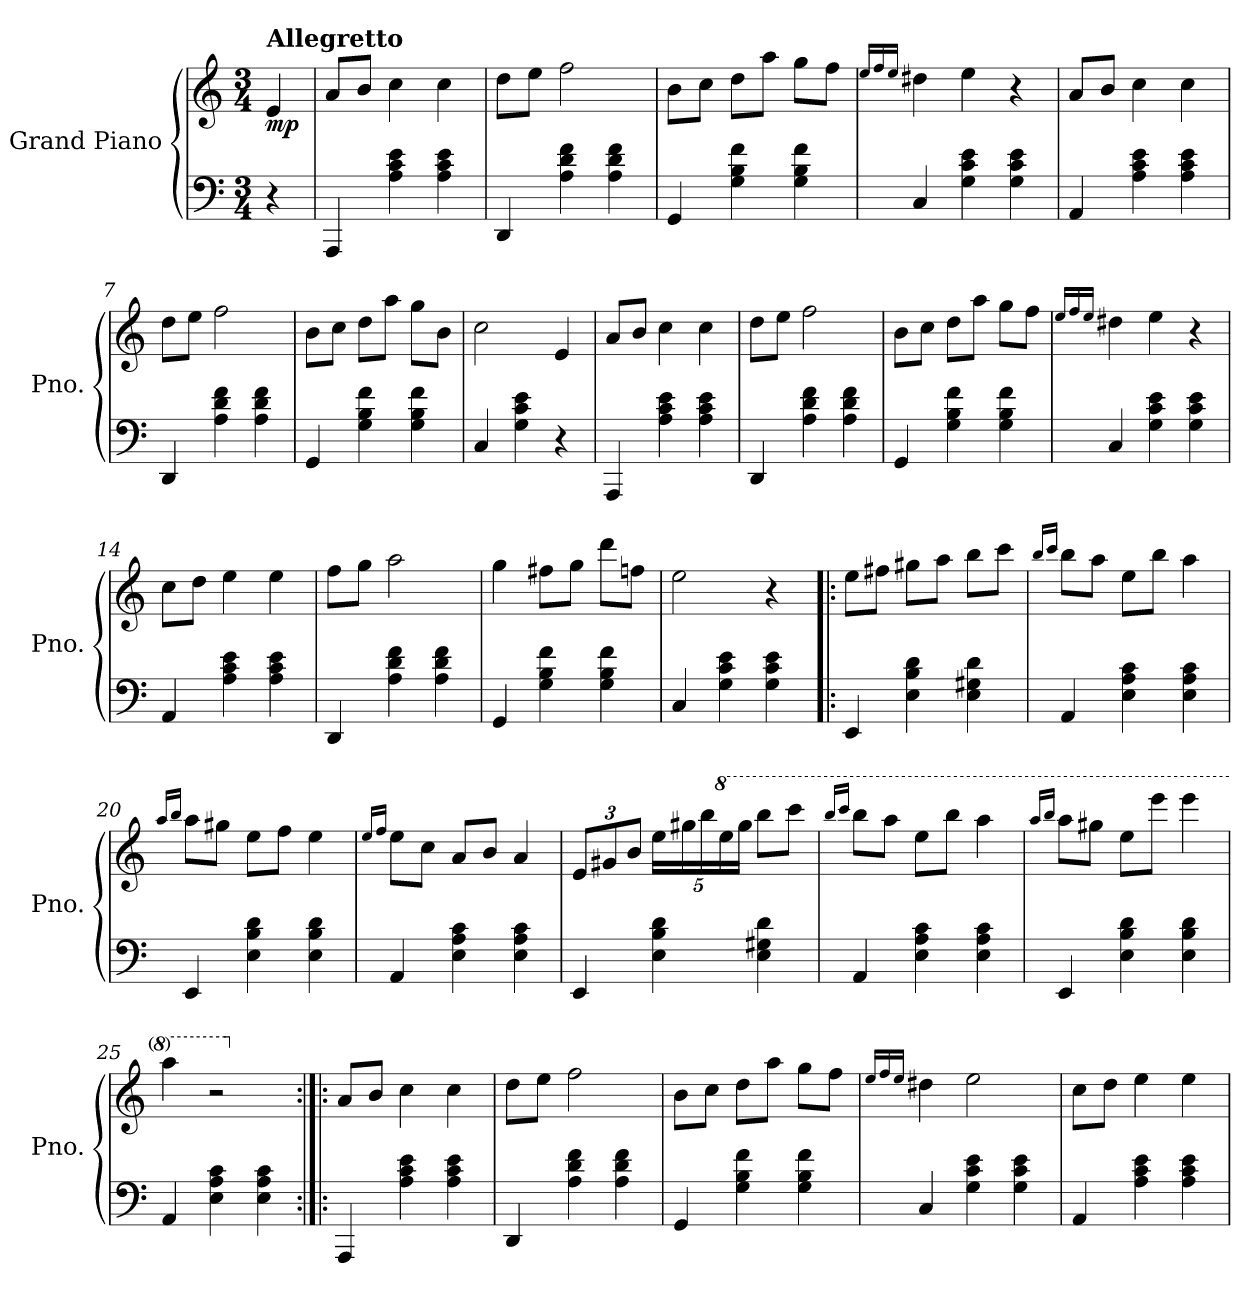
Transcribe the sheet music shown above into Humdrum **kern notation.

**kern	**kern	**dynam
*part1	*part1	*part1
*staff2	*staff1	*staff1/2
*I"Grand Piano	*	*
*I'Pno.	*	*
*clefF4	*clefG2	*
*k[]	*k[]	*
*M3/4	*M3/4	*
=1	=1	=1
!	!LO:TX:a:B:t=Allegretto	!
!	!	!LO:DY:b
4r	4e/	mp
=2	=2	=2
4AAA/	8a/L	.
.	8b/J	.
4A\ 4c\ 4e\	4cc\	.
4A\ 4c\ 4e\	4cc\	.
=3	=3	=3
4DD/	8dd\L	.
.	8ee\J	.
4A\ 4d\ 4f\	2ff\	.
4A\ 4d\ 4f\	.	.
=4	=4	=4
4GG/	8b\L	.
.	8cc\J	.
4G\ 4B\ 4f\	8dd\L	.
.	8aa\J	.
4G\ 4B\ 4f\	8gg\L	.
.	8ff\J	.
=5	=5	=5
.	16qee/LL	.
.	16qff/	.
.	16qee/JJ	.
4C/	4dd#X\	.
4G\ 4c\ 4e\	4ee\	.
4G\ 4c\ 4e\	4r	.
!!LO:LB:g=z
=6	=6	=6
4AA/	8a/L	.
.	8b/J	.
4A\ 4c\ 4e\	4cc\	.
4A\ 4c\ 4e\	4cc\	.
=7	=7	=7
4DD/	8dd\L	.
.	8ee\J	.
4A\ 4d\ 4f\	2ff\	.
4A\ 4d\ 4f\	.	.
=8	=8	=8
4GG/	8b\L	.
.	8cc\J	.
4G\ 4B\ 4f\	8dd\L	.
.	8aa\J	.
4G\ 4B\ 4f\	8gg\L	.
.	8b\J	.
=9	=9	=9
4C/	2cc\	.
4G\ 4c\ 4e\	.	.
4r	4e/	.
=10	=10	=10
4AAA/	8a/L	.
.	8b/J	.
4A\ 4c\ 4e\	4cc\	.
4A\ 4c\ 4e\	4cc\	.
!!LO:LB:g=z
=11	=11	=11
4DD/	8dd\L	.
.	8ee\J	.
4A\ 4d\ 4f\	2ff\	.
4A\ 4d\ 4f\	.	.
=12	=12	=12
4GG/	8b\L	.
.	8cc\J	.
4G\ 4B\ 4f\	8dd\L	.
.	8aa\J	.
4G\ 4B\ 4f\	8gg\L	.
.	8ff\J	.
=13	=13	=13
.	16qee/LL	.
.	16qff/	.
.	16qee/JJ	.
4C/	4dd#X\	.
4G\ 4c\ 4e\	4ee\	.
4G\ 4c\ 4e\	4r	.
=14	=14	=14
4AA/	8cc\L	.
.	8dd\J	.
4A\ 4c\ 4e\	4ee\	.
4A\ 4c\ 4e\	4ee\	.
=15	=15	=15
4DD/	8ff\L	.
.	8gg\J	.
4A\ 4d\ 4f\	2aa\	.
4A\ 4d\ 4f\	.	.
!!LO:LB:g=z
=16	=16	=16
4GG/	4gg\	.
4G\ 4B\ 4f\	8ff#X\L	.
.	8gg\J	.
4G\ 4B\ 4f\	8ddd\L	.
.	8ffn\J	.
=17	=17	=17
4C/	2ee\	.
4G\ 4c\ 4e\	.	.
4G\ 4c\ 4e\	4r	.
=18!|:	=18!|:	=18!|:
4EE/	8ee\L	.
.	8ff#X\J	.
4E\ 4B\ 4d\	8gg#X\L	.
.	8aa\J	.
4E\ 4G#X\ 4d\	8bb\L	.
.	8ccc\J	.
=19	=19	=19
.	16qbb/LL	.
.	16qccc/JJ	.
4AA/	8bb\L	.
.	8aa\J	.
4E\ 4A\ 4c\	8ee\L	.
.	8bb\J	.
4E\ 4A\ 4c\	4aa\	.
=20	=20	=20
.	16qaa/LL	.
.	16qbb/JJ	.
4EE/	8aa\L	.
.	8gg#X\J	.
4E\ 4B\ 4d\	8ee\L	.
.	8ff\J	.
4E\ 4B\ 4d\	4ee\	.
!!LO:LB:g=z
=21	=21	=21
.	16qee/LL	.
.	16qff/JJ	.
4AA/	8ee\L	.
.	8cc\J	.
4E\ 4A\ 4c\	8a/L	.
.	8b/J	.
4E\ 4A\ 4c\	4a/	.
=22	=22	=22
*	*Xbrackettup	*
4EE/	12e/L	.
.	12g#X/	.
.	12b/J	.
4E\ 4B\ 4d\	20ee\LL	.
.	20gg#X\	.
.	20bb\	.
*	*8va	*
.	20eee\	.
.	20ggg#\JJ	.
4E\ 4G#X\ 4d\	8bbb\L	.
.	8cccc\J	.
=23	=23	=23
.	16qbbb/LL	.
.	16qcccc/JJ	.
4AA/	8bbb\L	.
.	8aaa\J	.
4E\ 4A\ 4c\	8eee\L	.
.	8bbb\J	.
4E\ 4A\ 4c\	4aaa\	.
=24	=24	=24
.	16qaaa/LL	.
.	16qbbb/JJ	.
4EE/	8aaa\L	.
.	8ggg#X\J	.
4E\ 4B\ 4d\	8eee\L	.
.	8eeee\J	.
4E\ 4B\ 4d\	4eeee\	.
=25	=25	=25
4AA/	4aaa\	.
4E\ 4A\ 4c\	2r	.
4E\ 4A\ 4c\	.	.
!!LO:PB:g=z
=26:|!|:	=26:|!|:	=26:|!|:
*	*X8va	*
4AAA/	8a/L	.
.	8b/J	.
4A\ 4c\ 4e\	4cc\	.
4A\ 4c\ 4e\	4cc\	.
=27	=27	=27
4DD/	8dd\L	.
.	8ee\J	.
4A\ 4d\ 4f\	2ff\	.
4A\ 4d\ 4f\	.	.
=28	=28	=28
4GG/	8b\L	.
.	8cc\J	.
4G\ 4B\ 4f\	8dd\L	.
.	8aa\J	.
4G\ 4B\ 4f\	8gg\L	.
.	8ff\J	.
=29	=29	=29
.	16qee/LL	.
.	16qff/	.
.	16qee/JJ	.
4C/	4dd#X\	.
4G\ 4c\ 4e\	2ee\	.
4G\ 4c\ 4e\	.	.
=30	=30	=30
4AA/	8cc\L	.
.	8dd\J	.
4A\ 4c\ 4e\	4ee\	.
4A\ 4c\ 4e\	4ee\	.
=	=	=
*-	*-	*-
